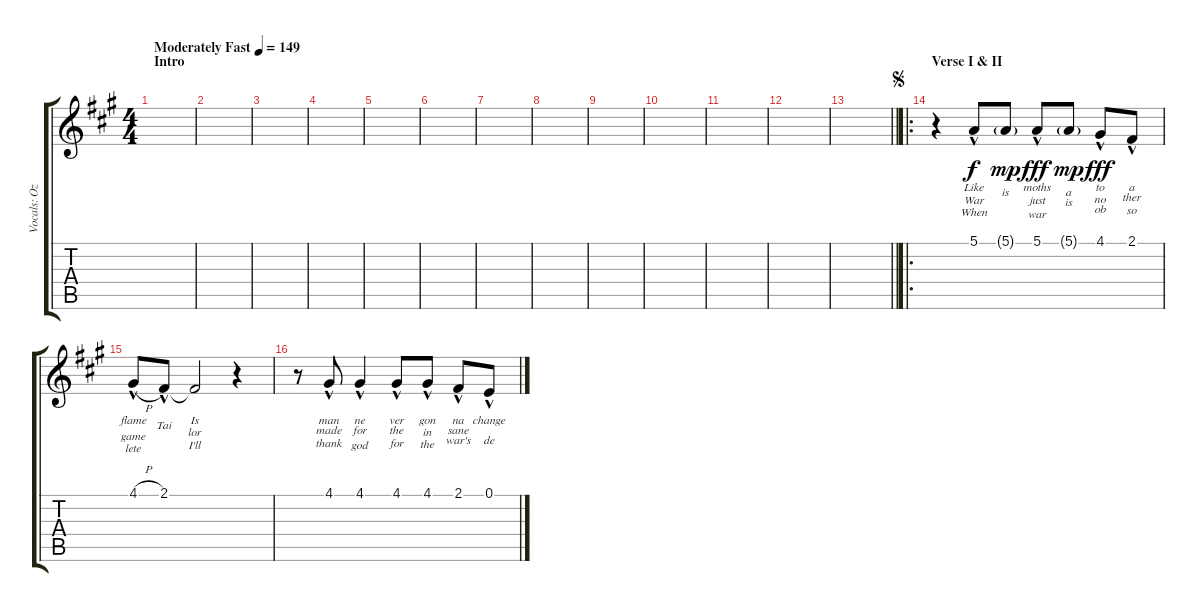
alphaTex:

\track ("Vocals: Ozzy" "Vocals: Oz") {instrument lead2sawtooth}
\staff {score tabs}
\tuning (E4 B3 G3 D3 A2 E2) {hide}
\ts (4 4)
\section ("" "Intro")
\tempo (149 "Moderately Fast")
\clef g2
\ks a
|
|
|
|
|
|
|
|
|
|
|
|
\barLineRight lightlight
|
\ro
\section ("" "Verse I & II")
\jump segno
r.4 5.1{hac}.8{lyrics (0 "Like") lyrics (1 "War") lyrics (2 "When") lyrics (3 "") lyrics (4 "")} 5.1{g}.8{lyrics (0 "") lyrics (1 "is") lyrics (2 "") lyrics (3 "") lyrics (4 "") dy mp} 5.1{hac}.8{lyrics (0 "moths") lyrics (1 "just") lyrics (2 "war") lyrics (3 "") lyrics (4 "") dy fff} 5.1{g}.8{lyrics (0 "") lyrics (1 "a") lyrics (2 "is") lyrics (3 "") lyrics (4 "") dy mp} 4.1{hac}.8{lyrics (0 "to") lyrics (1 "no") lyrics (2 "ob") lyrics (3 "") lyrics (4 "") dy fff} 2.1{hac}.8{lyrics (0 "a") lyrics (1 "ther") lyrics (2 "so") lyrics (3 "") lyrics (4 "")} |
4.1{h hac}.8{lyrics (0 "flame") lyrics (1 "game") lyrics (2 "lete") lyrics (3 "") lyrics (4 "")} 2.1{hac}.8{lyrics (0 "") lyrics (1 "Tai") lyrics (2 "") lyrics (3 "") lyrics (4 "")} 2.1{t}.2{lyrics (0 "Is") lyrics (1 "lor") lyrics (2 "I'll") lyrics (3 "") lyrics (4 "")} r.4 |
r.8 4.1{hac}.8{lyrics (0 "man") lyrics (1 "made") lyrics (2 "thank") lyrics (3 "") lyrics (4 "")} 4.1{hac}.4{lyrics (0 "ne") lyrics (1 "for") lyrics (2 "god") lyrics (3 "") lyrics (4 "")} 4.1{hac}.8{lyrics (0 "ver") lyrics (1 "the") lyrics (2 "for") lyrics (3 "") lyrics (4 "")} 4.1{hac}.8{lyrics (0 "gon") lyrics (1 "in") lyrics (2 "the") lyrics (3 "") lyrics (4 "")} 2.1{hac}.8{lyrics (0 "na") lyrics (1 "sane") lyrics (2 "war's") lyrics (3 "") lyrics (4 "")} 0.1{hac}.8{lyrics (0 "change") lyrics (1 "") lyrics (2 "de") lyrics (3 "") lyrics (4 "")}
